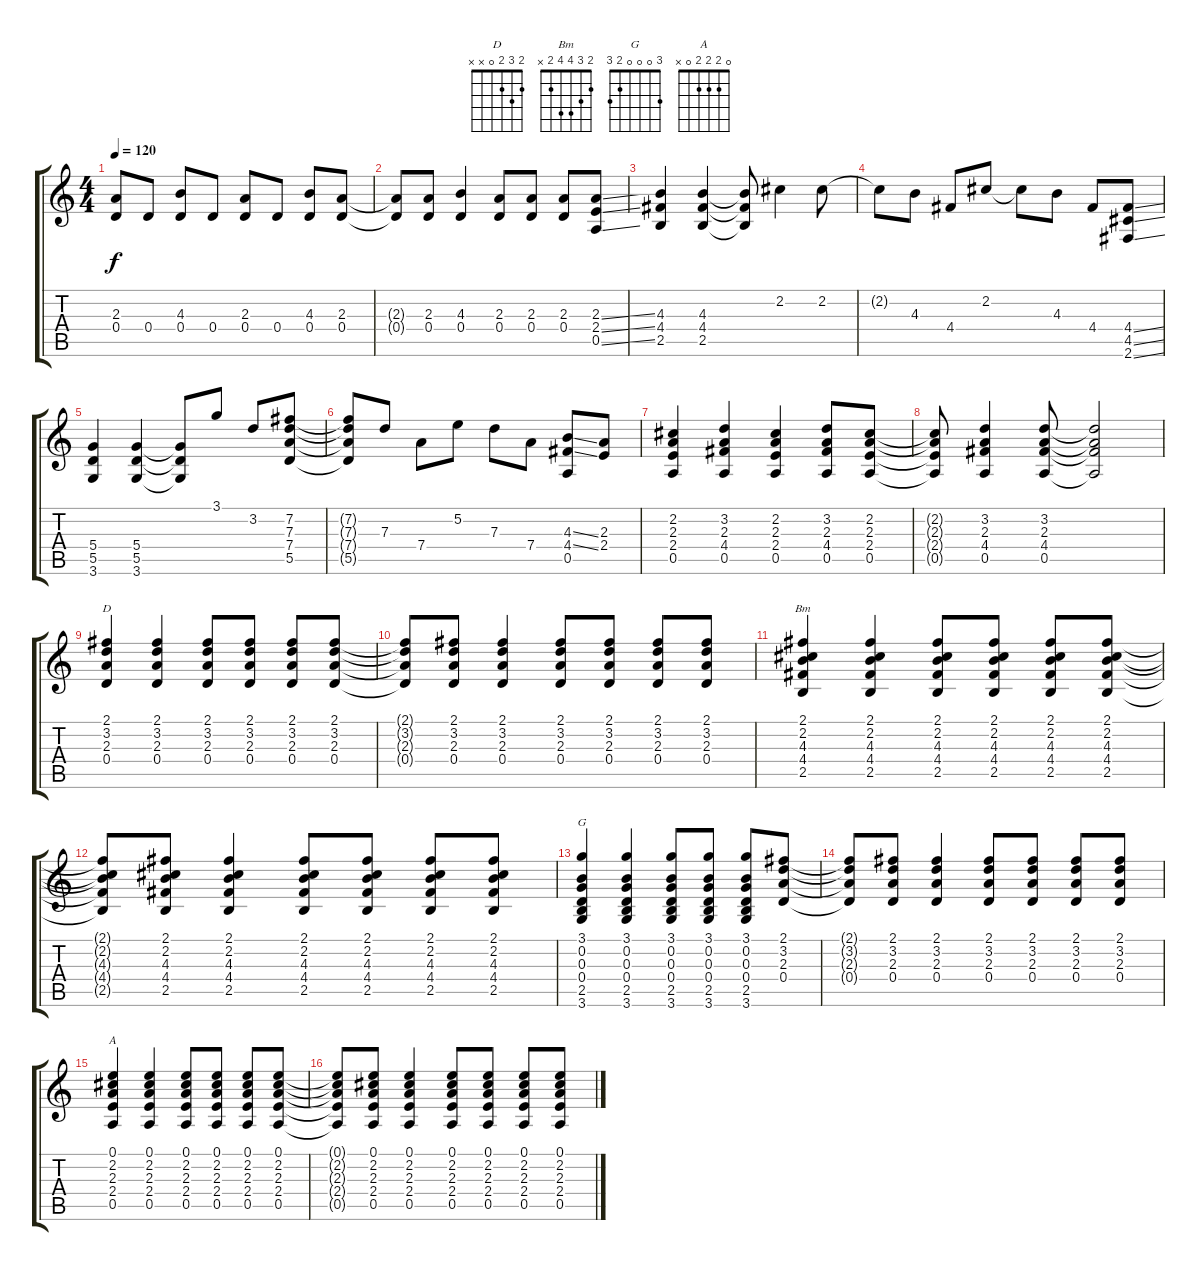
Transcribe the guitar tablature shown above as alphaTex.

\track (" " " ") {instrument overdrivenguitar}
\staff {score tabs}
\tuning (E4 B3 G3 D3 A2 E2) {hide}
\chord ("D" 2 3 2 0 x x)
\chord ("Bm" 2 3 4 4 2 x)
\chord ("G" 3 0 0 0 2 3)
\chord ("A" 0 2 2 2 0 x)
\ts (4 4)
\tempo 120
\clef g2
\ks c
(2.3 0.4).8{dy f instrument overdrivenguitar} 0.4.8 (4.3 0.4).8 0.4.8 (2.3 0.4).8 0.4.8 (4.3 0.4).8 (2.3 0.4).8 |
(2.3{t} 0.4{t}).8 (2.3 0.4).8 (4.3 0.4).4 (2.3 0.4).8 (2.3 0.4).8 (2.3 0.4).8 (2.3{ss} 2.4{ss} 0.5{ss}).8 |
(4.3 4.4 2.5).4 (4.3 4.4 2.5).4 (4.3{t} 4.4{t} 2.5{t}).8 2.2.4 2.2.8 |
2.2{t}.8 4.3.8 4.4.8 2.2.8 2.2{t}.8 4.3.8 4.4.8 (4.4{ss} 4.5{ss} 2.6{ss}).8 |
(5.4 5.5 3.6).4 (5.4 5.5 3.6).4 (5.4{t} 5.5{t} 3.6{t}).8 3.1.8 3.2.8 (7.2 7.3 7.4 5.5).8 |
(7.2{t} 7.3{t} 7.4{t} 5.5{t}).8 7.3.8 7.4.8 5.2.8 7.3.8 7.4.8 (4.3{ss} 4.4{ss} 0.5).8 (2.3 2.4).8 |
(2.2 2.3 2.4 0.5).4 (3.2 2.3 4.4 0.5).4 (2.2 2.3 2.4 0.5).4 (3.2 2.3 4.4 0.5).8 (2.2 2.3 2.4 0.5).8 |
(2.2{t} 2.3{t} 2.4{t} 0.5{t}).8 (3.2 2.3 4.4 0.5).4 (3.2 2.3 4.4 0.5).8 (3.2{t} 2.3{t} 4.4{t} 0.5{t}).2 |
(2.1 3.2 2.3 0.4).4{ch "D"} (2.1 3.2 2.3 0.4).4 (2.1 3.2 2.3 0.4).8 (2.1 3.2 2.3 0.4).8 (2.1 3.2 2.3 0.4).8 (2.1 3.2 2.3 0.4).8 |
(2.1{t} 3.2{t} 2.3{t} 0.4{t}).8 (2.1 3.2 2.3 0.4).8 (2.1 3.2 2.3 0.4).4 (2.1 3.2 2.3 0.4).8 (2.1 3.2 2.3 0.4).8 (2.1 3.2 2.3 0.4).8 (2.1 3.2 2.3 0.4).8 |
(2.1 2.2 4.3 4.4 2.5).4{ch "Bm"} (2.1 2.2 4.3 4.4 2.5).4 (2.1 2.2 4.3 4.4 2.5).8 (2.1 2.2 4.3 4.4 2.5).8 (2.1 2.2 4.3 4.4 2.5).8 (2.1 2.2 4.3 4.4 2.5).8 |
(2.1{t} 2.2{t} 4.3{t} 4.4{t} 2.5{t}).8 (2.1 2.2 4.3 4.4 2.5).8 (2.1 2.2 4.3 4.4 2.5).4 (2.1 2.2 4.3 4.4 2.5).8 (2.1 2.2 4.3 4.4 2.5).8 (2.1 2.2 4.3 4.4 2.5).8 (2.1 2.2 4.3 4.4 2.5).8 |
(3.1 0.2 0.3 0.4 2.5 3.6).4{ch "G"} (3.1 0.2 0.3 0.4 2.5 3.6).4 (3.1 0.2 0.3 0.4 2.5 3.6).8 (3.1 0.2 0.3 0.4 2.5 3.6).8 (3.1 0.2 0.3 0.4 2.5 3.6).8 (2.1 3.2 2.3 0.4).8 |
(2.1{t} 3.2{t} 2.3{t} 0.4{t}).8 (2.1 3.2 2.3 0.4).8 (2.1 3.2 2.3 0.4).4 (2.1 3.2 2.3 0.4).8 (2.1 3.2 2.3 0.4).8 (2.1 3.2 2.3 0.4).8 (2.1 3.2 2.3 0.4).8 |
(0.1 2.2 2.3 2.4 0.5).4{ch "A"} (0.1 2.2 2.3 2.4 0.5).4 (0.1 2.2 2.3 2.4 0.5).8 (0.1 2.2 2.3 2.4 0.5).8 (0.1 2.2 2.3 2.4 0.5).8 (0.1 2.2 2.3 2.4 0.5).8 |
(0.1{t} 2.2{t} 2.3{t} 2.4{t} 0.5{t}).8 (0.1 2.2 2.3 2.4 0.5).8 (0.1 2.2 2.3 2.4 0.5).4 (0.1 2.2 2.3 2.4 0.5).8 (0.1 2.2 2.3 2.4 0.5).8 (0.1 2.2 2.3 2.4 0.5).8 (0.1 2.2 2.3 2.4 0.5).8
